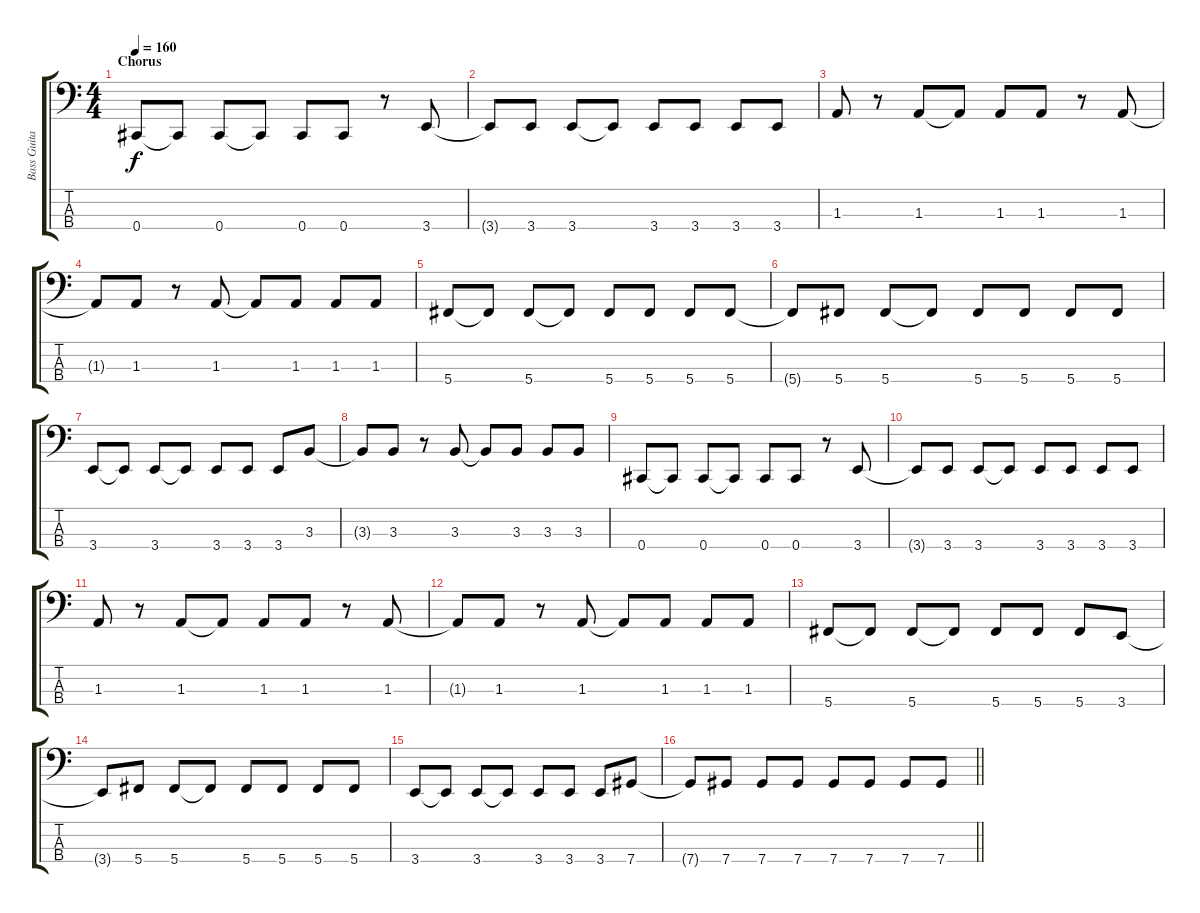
\track ("Bass Guitar" "Bass Guita") {instrument electricbassfinger}
\staff {score tabs}
\tuning (Gb2 Db2 Ab1 Db1) {hide}
\ts (4 4)
\section ("" "Chorus")
\tempo 160
\clef f4
\ks c
0.4.8{dy f} 0.4{t}.8 0.4.8 0.4{t}.8 0.4.8 0.4.8 r.8 3.4.8 |
3.4{t}.8 3.4.8 3.4.8 3.4{t}.8 3.4.8 3.4.8 3.4.8 3.4.8 |
1.3.8 r.8 1.3.8 1.3{t}.8 1.3.8 1.3.8 r.8 1.3.8 |
1.3{t}.8 1.3.8 r.8 1.3.8 1.3{t}.8 1.3.8 1.3.8 1.3.8 |
5.4.8 5.4{t}.8 5.4.8 5.4{t}.8 5.4.8 5.4.8 5.4.8 5.4.8 |
5.4{t}.8 5.4.8 5.4.8 5.4{t}.8 5.4.8 5.4.8 5.4.8 5.4.8 |
3.4.8 3.4{t}.8 3.4.8 3.4{t}.8 3.4.8 3.4.8 3.4.8 3.3.8 |
3.3{t}.8 3.3.8 r.8 3.3.8 3.3{t}.8 3.3.8 3.3.8 3.3.8 |
0.4.8 0.4{t}.8 0.4.8 0.4{t}.8 0.4.8 0.4.8 r.8 3.4.8 |
3.4{t}.8 3.4.8 3.4.8 3.4{t}.8 3.4.8 3.4.8 3.4.8 3.4.8 |
1.3.8 r.8 1.3.8 1.3{t}.8 1.3.8 1.3.8 r.8 1.3.8 |
1.3{t}.8 1.3.8 r.8 1.3.8 1.3{t}.8 1.3.8 1.3.8 1.3.8 |
5.4.8 5.4{t}.8 5.4.8 5.4{t}.8 5.4.8 5.4.8 5.4.8 3.4.8 |
3.4{t}.8 5.4.8 5.4.8 5.4{t}.8 5.4.8 5.4.8 5.4.8 5.4.8 |
3.4.8 3.4{t}.8 3.4.8 3.4{t}.8 3.4.8 3.4.8 3.4.8 7.4.8 |
\barLineRight lightlight
7.4{t}.8 7.4.8 7.4.8 7.4.8 7.4.8 7.4.8 7.4.8 7.4.8
